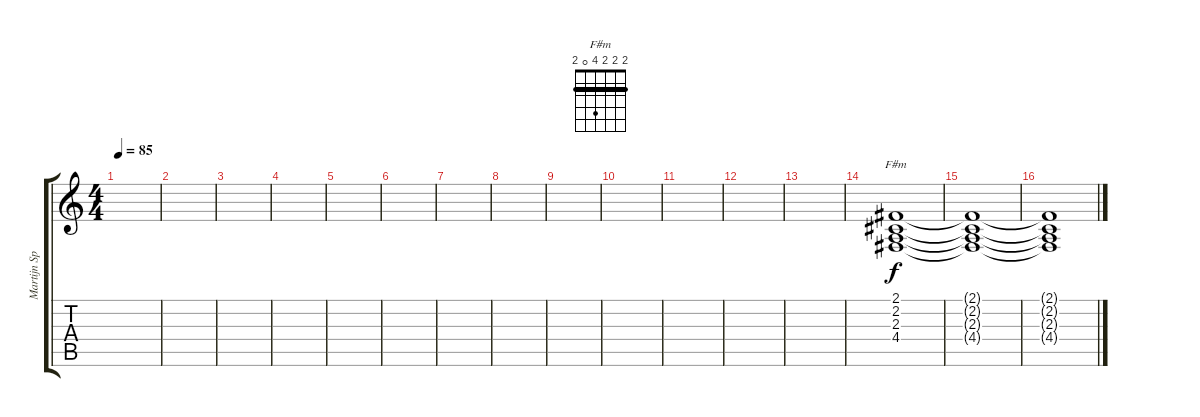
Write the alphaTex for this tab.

\track ("Martijn Spierenburg - Keyboard 1" "Martijn Sp") {instrument stringensemble2}
\staff {score tabs}
\tuning (E4 B3 G3 D3 A2 E2) {hide}
\chord ("F#m" 2 2 2 4 0 2) {barre 2}
\ts (4 4)
\tempo 85
\clef g2
\ks c
|
|
|
|
|
|
|
|
|
|
|
|
|
(2.1 2.2 2.3 4.4).1{ch "F#m"} |
(2.1{t} 2.2{t} 2.3{t} 4.4{t}).1 |
(2.1{t} 2.2{t} 2.3{t} 4.4{t}).1{volume 5}
